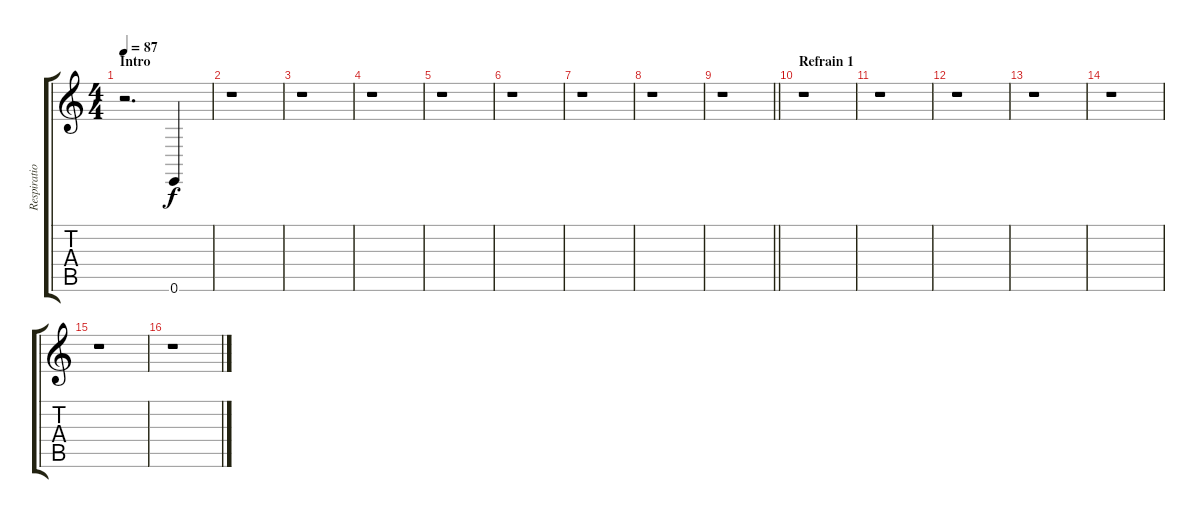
\track ("Respiration + Bruits" "Respiratio") {instrument seashore}
\staff {score tabs}
\tuning (E4 B3 G3 D3 A2 E2) {hide}
\ts (4 4)
\section ("" "Intro")
\tempo 87
\clef g2
\ks c
r.2{d dy f instrument seashore} 0.6.4 |
r.1 |
r.1 |
r.1 |
r.1 |
r.1 |
r.1 |
r.1 |
\barLineRight lightlight
r.1 |
\section ("" "Refrain 1")
r.1 |
r.1 |
r.1 |
r.1 |
r.1 |
r.1 |
r.1
